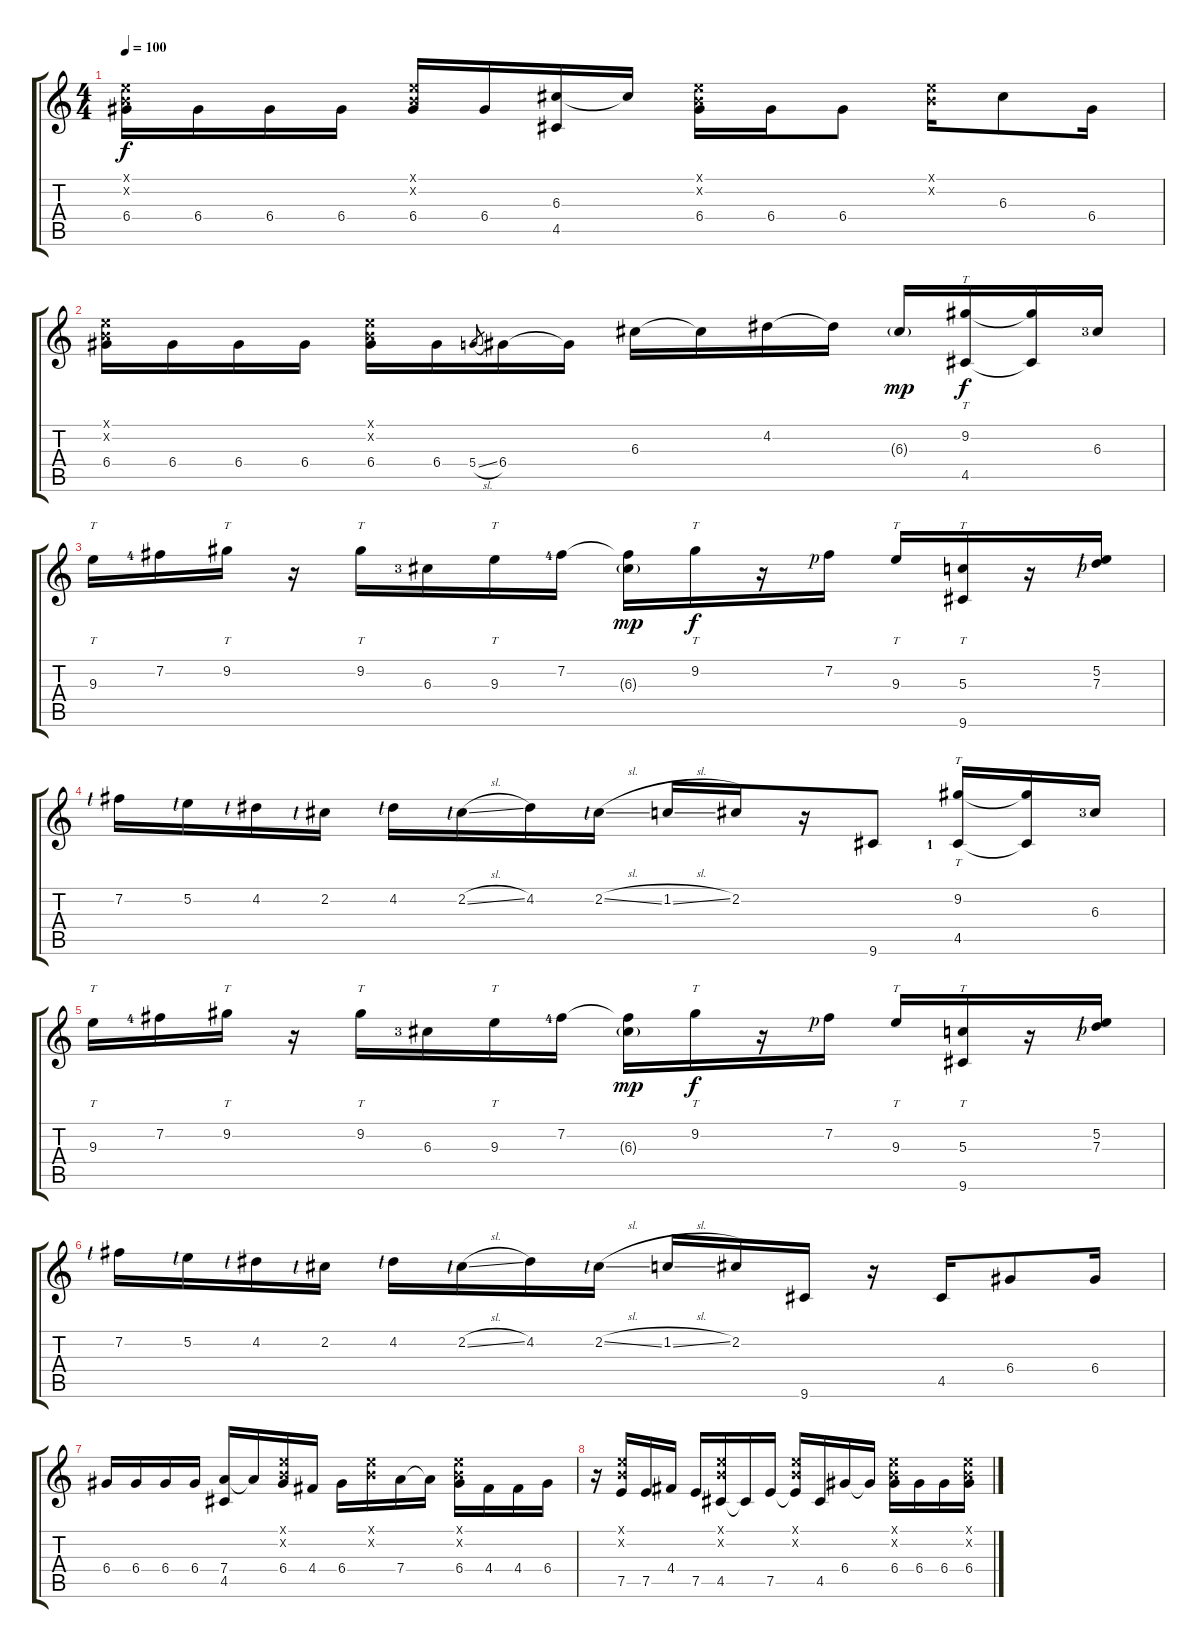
\track "" {instrument acousticguitarsteel}
\staff {score tabs}
\tuning (E4 B3 G3 D3 A2 E2) {hide}
\ts (4 4)
\tempo 100
\clef g2
\ks c
(0.1{x} 0.2{x} 6.4{t}).16{dy f} 6.4.16 6.4.16 6.4.16 (0.1{x} 0.2{x} 6.4).16 6.4.16 (6.3 4.5).16 6.3{t}.16 (0.1{x} 0.2{x} 6.4).16 6.4.16 6.4.8 (0.1{x} 0.2{x}).16 6.3.8 6.4.16 |
(0.1{x} 0.2{x} 6.4).16 6.4.16 6.4.16 6.4.16 (0.1{x} 0.2{x} 6.4).16 6.4.16 5.4{sl}.8{gr} 6.4.16 6.4{t}.16 6.3.16 6.3{t}.16 4.2.16 4.2{t}.16 6.3{g}.16{dy mp} (9.2 4.5).16{tt dy f} (9.2{t} 4.5{t}).16 6.3{lf 4}.16 |
9.3.16{tt} 7.2{lf 5}.16 9.2.16{tt} r.16 9.2.16{tt} 6.3{lf 4}.16 9.3.16{tt} 7.2{lf 5}.16 (7.2{t} 6.3{g}).16{dy mp} 9.2.16{tt dy f} r.16 7.2{rf 1}.16 9.3.16{tt} (5.3 9.6).16{tt} r.16 (5.2{lf 1} 7.3{rf 1}).16 |
7.2{lf 1}.16 5.2{lf 1}.16 4.2{lf 1}.16 2.2{lf 1}.16 4.2{lf 1}.16 2.2{sl lf 1}.16 4.2.16 2.2{sl lf 1}.16 1.2{sl}.16 2.2.16 r.16 9.6.8 (9.2 4.5{lf 2}).16{tt} (9.2{t} 4.5{t}).16 6.3{lf 4}.16 |
9.3.16{tt} 7.2{lf 5}.16 9.2.16{tt} r.16 9.2.16{tt} 6.3{lf 4}.16 9.3.16{tt} 7.2{lf 5}.16 (7.2{t} 6.3{g}).16{dy mp} 9.2.16{tt dy f} r.16 7.2{rf 1}.16 9.3.16{tt} (5.3 9.6).16{tt} r.16 (5.2{lf 1} 7.3{rf 1}).16 |
7.2{lf 1}.16 5.2{lf 1}.16 4.2{lf 1}.16 2.2{lf 1}.16 4.2{lf 1}.16 2.2{sl lf 1}.16 4.2.16 2.2{sl lf 1}.16 1.2{sl}.16 2.2.16 9.6.16 r.16 4.5.16 6.4.8 6.4.16 |
6.4.16 6.4.16 6.4.16 6.4.16 (7.4 4.5).16 7.4{t}.16 (0.1{x} 0.2{x} 6.4).16 4.4.16 6.4.16 (0.1{x} 0.2{x}).16 7.4.16 7.4{t}.16 (0.1{x} 0.2{x} 6.4).16 4.4.16 4.4.16 6.4.16 |
r.16 (0.1{x} 0.2{x} 7.5).16 7.5.16 4.4.16 7.5.16 (0.1{x} 0.2{x} 4.5).16 4.5{t}.16 7.5.16 (0.1{x} 0.2{x} 7.5{t}).16 4.5.16 6.4.16 6.4{t}.16 (0.1{x} 0.2{x} 6.4).16 6.4.16 6.4.16 (0.1{x} 0.2{x} 6.4).16
